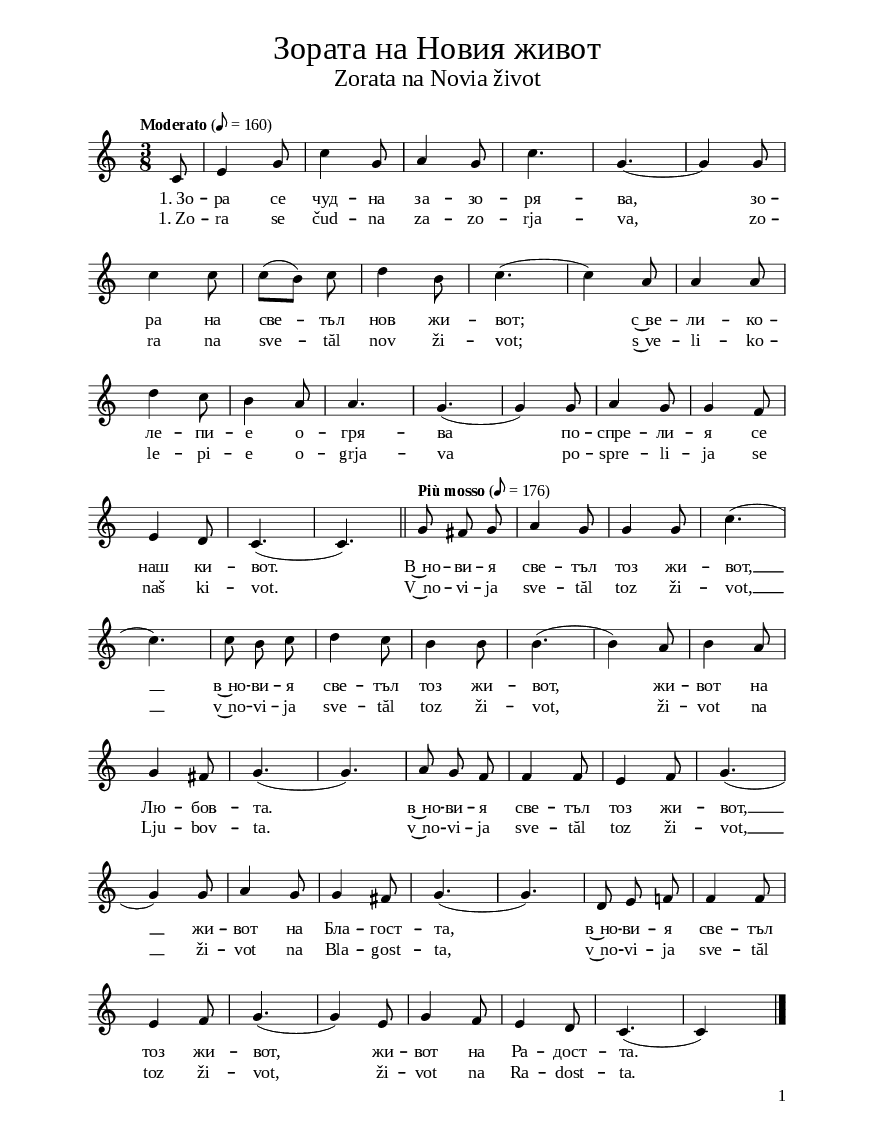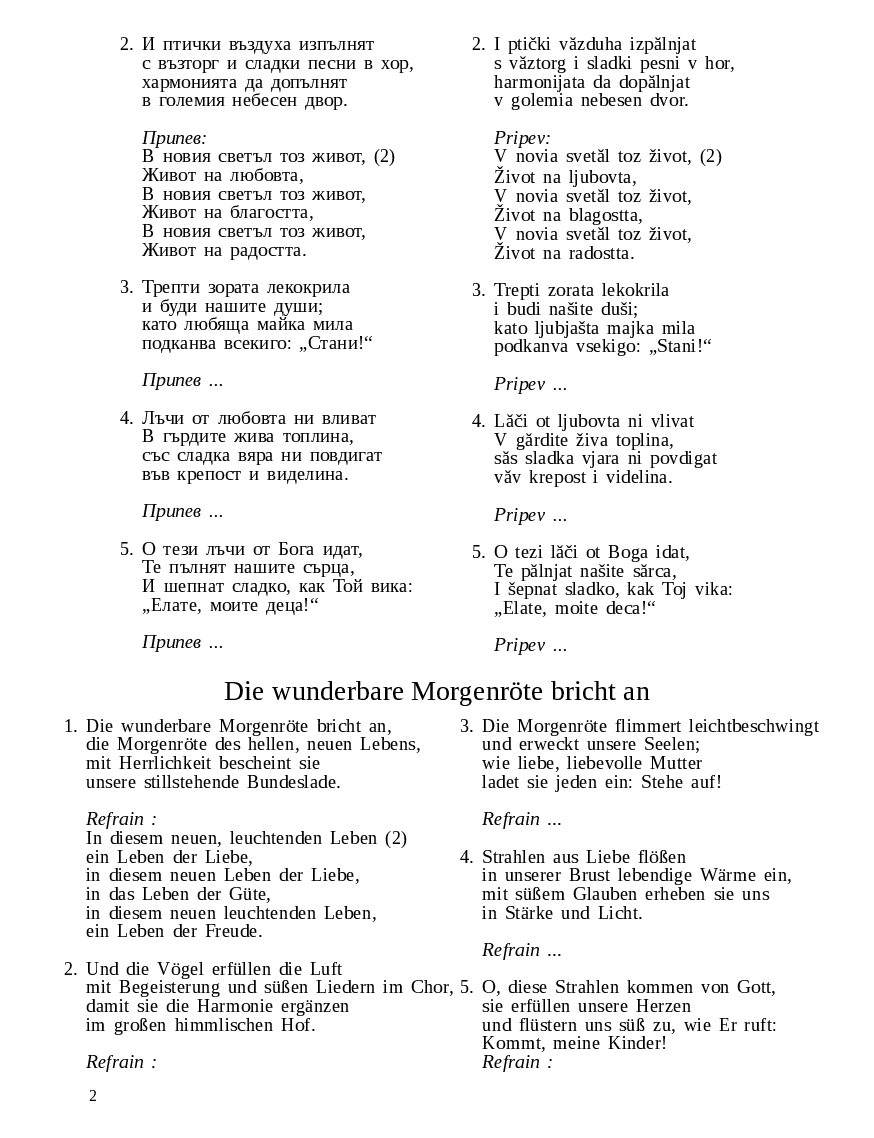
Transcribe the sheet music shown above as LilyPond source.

\version "2.24.0"

% include paper part and global functions
\include "include/globals.ily"

\bookpart {
  \include "include/bookpart-paper.ily"
  \score {
    \include "include/score-layout.ily"

    \new Voice \absolute  {
      \clef treble
      \key c \major
      \time 3/8
      \tempoFunc "Moderato" 8 "160"
      \partial 8
      \autoBeamOff
      c'8 |e'4 g'8|c''4 g'8 |a'4 g'8 |c''4.| g'4. ~ | g'4 g'8 |\break
      c''4 c''8| \once \autoBeamOn c''8 ([  b'8  ])  \noBeam  c''8 |d''4 b'8  |c''4. ( | c''4 ) a'8| a'4 a'8| \break
      d''4  c''8| b'4 a'8| a'4. | g'4. ( |g'4 ) g'8 | a'4 g'8 | g'4 f'8 | \break
      e'4 d'8| c'4. ( | c'4. ) | \bar "||"
      \tempoFunc "Più mosso" 8 "176"
      g'8  fis'8 g'8 | a'4 g'8 | g'4 g'8 | c''4. (| \break
      c''4. ) | c''8 b'8 c''8| d''4 c''8 | b'4  b'8 | b'4.  (| b'4 )  a'8| b'4 a'8 | \break
      g'4 fis'8 | g'4. (| g'4. ) | a'8 g'8 f'8 | f'4 f'8 | e'4 f'8 | g'4. (| \break
      g'4 ) g'8 | a'4 g'8 | g'4 fis'8 | g'4. (| g'4. )| d'8 e'8 f'!8| f'4 f'8 | \break
      e'4 f'8 | g'4. (|g'4 ) e'8 | g'4 f'8 | e'4 d'8 | c'4. ( | c' 4 ) s8 | \bar "|."
    }

    \addlyrics {
      "1. Зо" -- ра се чуд -- на за -- зо -- ря -- ва, зо --
      ра на све -- тъл нов жи -- вот; с~ве -- ли -- ко --
      ле -- пи -- е о -- гря -- ва по -- спре -- ли -- я се
      наш ки -- вот. В~но -- ви -- я све -- тъл тоз жи -- вот, __
      в~но -- ви -- я све -- тъл тоз жи -- вот, жи -- вот на
      Лю -- бов -- та.  в~но -- ви -- я све -- тъл тоз жи -- вот, __
      жи -- вот на Бла -- гост -- та, в~но -- ви -- я све -- тъл
      тоз жи -- вот, жи -- вот на Ра -- дост -- та.
    }

    \addlyrics {
     "1. Zo" -- ra se čud -- na za -- zo -- rja -- va, zo --
      ra na sve -- tăl nov ži -- vot; s~ve -- li -- ko --
      le -- pi -- e o -- grja -- va po -- spre -- li -- ja se
      naš ki -- vot. V~no -- vi -- ja sve -- tăl toz ži -- vot, __
      v~no -- vi -- ja sve -- tăl toz ži -- vot, ži -- vot na
      Lju -- bov -- ta.  v~no -- vi -- ja sve -- tăl toz ži -- vot, __
      ži -- vot na Bla -- gost -- ta, v~no -- vi -- ja sve -- tăl
      toz ži -- vot, ži -- vot na Ra -- dost -- ta.
    }

    \header {
      title = \titleFunc "Зората на Новия живот" "Zorata na Novia život"
    }

    \midi{}
  } % score

  \pageBreak

  \markup \fontsize #+1.7 {
    \hspace #3
    \override #'(baseline-skip . 1.8)
    \column {
      \line { 2. И птички въздуха изпълнят }
      \line {   "   " с възторг и сладки песни в хор, }
      \line {   "   " хармонията да допълнят }
      \line {   "   " в големия небесен двор.}

      \line { " " }
      \line { "   " \italic {Припев: } }
      \line {  "   " В новия светъл тоз живот, (2) }
      \line { "   " Живот на любовта, }
      \line {  "   " В новия светъл тоз живот,}
      \line { "   " Живот на благостта, }
      \line { "   "  В новия светъл тоз живот,}
      \line {  "   " Живот на радостта.}
      \line { " " }

      \line { 3. Трепти зората лекокрила  }
      \line {   "   " и буди нашите души; }
      \line {   "   " като любяща майка мила}
      \line {   "   " подканва всекиго: „Стани!“}

      \line { " " }
      \line { "   " \italic {Припев ...} }
      \line { " " }

      \line { 4. Лъчи от любовта ни вливат }
      \line {   "   " В гърдите жива топлина, }
      \line {   "   " със сладка вяра ни повдигат }
      \line {   "   " във крепост и виделина. }

      \line { " " }
      \line { "   " \italic {Припев ...} }
      \line { " " }

      \line { 5.  О тези лъчи от Бога идат, }
      \line {   "   " Те пълнят нашите сърца, }
      \line {   "   " И шепнат сладко, как Той вика: }
      \line {   "   " „Елате, моите деца!“ }
      \line { " " }
      \line { "   " \italic {Припев ...} }
      \line { " " }
    }

    \hspace #5
    \override #'(baseline-skip . 1.8)
     \column {
      \line { 2. I ptički văzduha izpălnjat }
      \line {   "   " s văztorg i sladki pesni v hor, }
      \line {   "   " harmonijata da dopălnjat }
      \line {   "   " v golemia nebesen dvor.}

      \line { " " }
      \line { "   " \italic {Pripev: } }
      \line {  "   " V novia svetăl toz život, (2) }
      \line { "   " Život na ljubovta, }
      \line {  "   " V novia svetăl toz život,}
      \line { "   " Život na blagostta, }
      \line { "   "  V novia svetăl toz život,}
      \line {  "   " Život na radostta.}
      \line { " " }

      \line { 3. Trepti zorata lekokrila  }
      \line {   "   " i budi našite duši; }
      \line {   "   " kato ljubjašta majka mila}
      \line {   "   " podkanva vsekigo: „Stani!“}

      \line { " " }
      \line { "   " \italic {Pripev ...} }
      \line { " " }

      \line { 4. Lăči ot ljubovta ni vlivat }
      \line {   "   " V gărdite živa toplina, }
      \line {   "   " săs sladka vjara ni povdigat }
      \line {   "   " văv krepost i videlina. }

      \line { " " }
      \line { "   " \italic {Pripev ...} }
      \line { " " }

      \line { 5.  O tezi lăči ot Boga idat, }
      \line {   "   " Te pălnjat našite sărca, }
      \line {   "   " I šepnat sladko, kak Toj vika: }
      \line {   "   " „Elate, moite deca!“ }
      \line { " " }
      \line { "   " \italic {Pripev ...} }
      \line { " " }
    } %column
  } % markup

  \markup \empty-one

  % include foreign translation(s) of the song
  \version "2.24.0"

\markup \fill-line { \fontsize #deTitleFontSize "Die wunderbare Morgenröte bricht an" }
\markup \null
\markup \fontsize #+1.7 {

  \hspace #-3
  \vspace #0.5
  \override #'(baseline-skip . 1.8)

  \column {
    \line { 1. Die wunderbare Morgenröte bricht an, }
    \line {   "   " die Morgenröte des hellen, neuen Lebens, }
    \line {   "   " mit Herrlichkeit bescheint sie}
    \line {   "   " unsere stillstehende Bundeslade.}
    \line { " " }
      \line { "   " \italic { Refrain :}  }
    \line {    "   "In diesem neuen, leuchtenden Leben (2) }
    \line {   "   "ein Leben der Liebe, }
    \line {   "   " in diesem neuen Leben der Liebe, }
    \line {   "   " in das Leben der Güte, }
    \line {   "   "in diesem neuen leuchtenden Leben, }
    \line {   "   "ein Leben der Freude.}

      \line { " " }
      \line { 2. Und die Vögel erfüllen die Luft }
      \line {   "   "mit Begeisterung und süßen Liedern im Chor, }
      \line {   "   " damit sie die Harmonie ergänzen }
      \line {   "   " im großen himmlischen Hof. }
      \line { " " }

      \line { "   " \italic { Refrain :}  }
   
    }
     \override #'(baseline-skip . 1.8)

    \column {
      
      \line { 3. Die Morgenröte flimmert leichtbeschwingt }
      \line {   "   " und erweckt unsere Seelen; }
      \line {   "   " wie liebe, liebevolle Mutter }
      \line {   "   " ladet sie jeden ein: Stehe auf! }

      \line { " " }
      \line { "   " \italic { Refrain } ... }
       \line { " " }
      
      \line { 4. Strahlen aus Liebe flößen }
      \line {   "   " in unserer Brust lebendige Wärme ein, }
      \line {   "   " mit süßem Glauben erheben sie uns }
      \line {   "   " in Stärke und Licht.}

      \line { " " }
      \line { "   " \italic { Refrain } ... }

      \line { " " }
      \line { 5. O, diese Strahlen kommen von Gott, }
      \line {   "   " sie erfüllen unsere Herzen }
      \line {   "   " und flüstern uns süß zu, wie Er ruft: }
      \line {   "   " Kommt, meine Kinder!}
       \line { "   " \italic { Refrain :}  }

    }
}


} % bookpart
